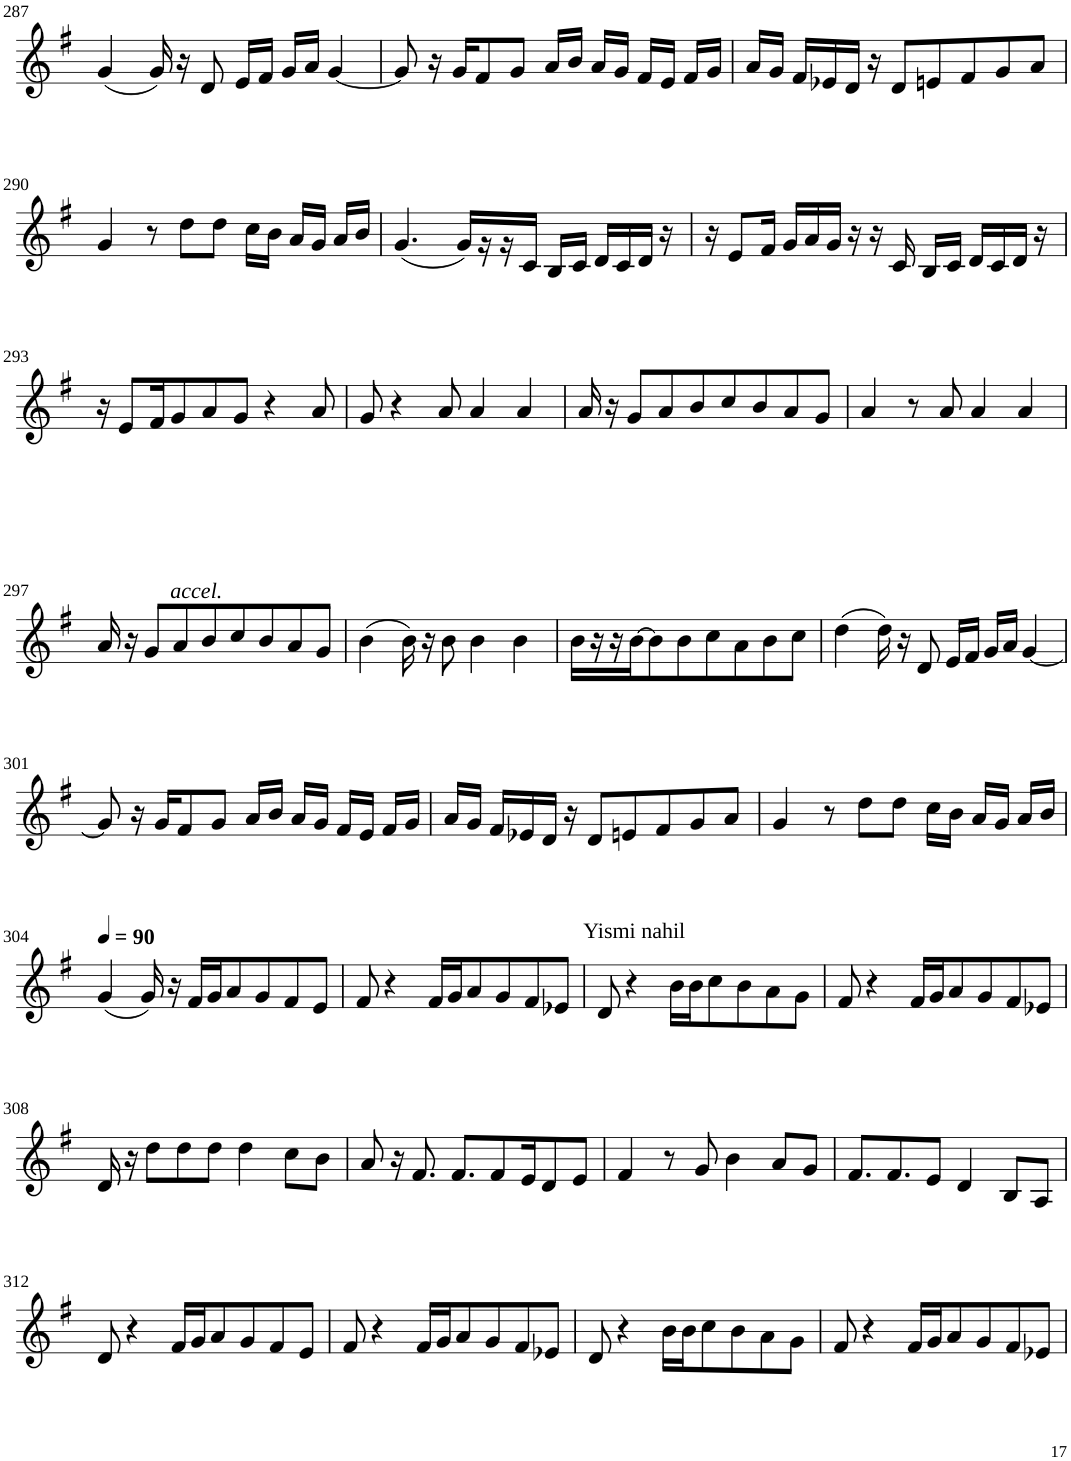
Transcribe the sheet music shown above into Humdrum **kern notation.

**kern
*part1
*staff1
*I"Violin
!!LO:PB:g=z
*clefG2
*k[f#]
*G:
*M8/8
=287
(4g/
16g/)
16r
8d/
16e/LL
16f#/JJ
16g/LL
16a/JJ
[4g/
=288
8g/]
16r
16g/KL
8f#/
8g/J
16a/LL
16b/JJ
16a/LL
16g/JJ
16f#/LL
16e/JJ
16f#/LL
16g/JJ
=289
16a/LL
16g/JJ
16f#/LL
16e-X/
16d/JJ
16r
8d/L
8en/
8f#/
8g/
8a/J
!!LO:LB:g=z
=290
4g/
8r
8dd\L
8dd\J
16cc\LL
16b\JJ
16a/LL
16g/JJ
16a/LL
16b/JJ
=291
(4.g/
16g/LL)
16r
16r
16c/JJ
16B/LL
16c/JJ
16d/LL
16c/
16d/JJ
16r
=292
16r
8e/L
16f#/Jk
16g/LL
16a/
16g/JJ
16r
16r
16c/
16B/LL
16c/JJ
16d/LL
16c/
16d/JJ
16r
!!LO:LB:g=z
=293
16r
8e/L
16f#/K
!LO:TX:b:i:t=accel.
8g/
8a/
8g/J
4r
8a/
=294
8g/
4r
8a/
4a/
4a/
=295
16a/
16r
8g/L
8a/
8b/
8cc/
8b/
8a/
8g/J
=296
4a/
8r
8a/
4a/
4a/
!!LO:LB:g=z
=297
16a/
16r
8g/L
8a/
8b/
8cc/
8b/
8a/
8g/J
=298
(4b\
16b\)
16r
8b\
4b\
4b\
=299
16b\LL
16r
16r
[16b\J
8b\]
8b\
8cc\
8a\
8b\
8cc\J
=300
(4dd\
16dd\)
16r
8d/
16e/LL
16f#/JJ
16g/LL
16a/JJ
[4g/
!!LO:LB:g=z
=301
8g/]
16r
16g/KL
8f#/
8g/J
16a/LL
16b/JJ
16a/LL
16g/JJ
16f#/LL
16e/JJ
16f#/LL
16g/JJ
=302
16a/LL
16g/JJ
16f#/LL
16e-X/
16d/JJ
16r
8d/L
8en/
8f#/
8g/
8a/J
=303
4g/
8r
8dd\L
8dd\J
16cc\LL
16b\JJ
16a/LL
16g/JJ
16a/LL
16b/JJ
!!LO:LB:g=z
=304
*MM90
(4g/
16g/)
16r
16f#/LL
16g/J
8a/
8g/
8f#/
8e/J
=305
8f#/
4r
16f#/LL
16g/J
8a/
8g/
8f#/
8e-X/J
!LO:TX:a:t=Yismi nahil
=306
8d/
4r
16b\LL
16b\J
8cc\
8b\
8a\
8g\J
=307
8f#/
4r
16f#/LL
16g/J
8a/
8g/
8f#/
8e-X/J
!!LO:LB:g=z
=308
16d/
16r
8dd\L
8dd\
8dd\J
4dd\
8cc\L
8b\J
=309
8a/
16r
8.f#/
8.f#/L
8f#/
16e/K
8d/
8e/J
=310
4f#/
8r
8g/
4b\
8a/L
8g/J
=311
8.f#/L
8.f#/
8e/J
4d/
8B/L
8A/J
!!LO:LB:g=z
=312
8d/
4r
16f#/LL
16g/J
8a/
8g/
8f#/
8e/J
=313
8f#/
4r
16f#/LL
16g/J
8a/
8g/
8f#/
8e-X/J
=314
8d/
4r
16b\LL
16b\J
8cc\
8b\
8a\
8g\J
=315
8f#/
4r
16f#/LL
16g/J
8a/
8g/
8f#/
8e-X/J
=
*-
